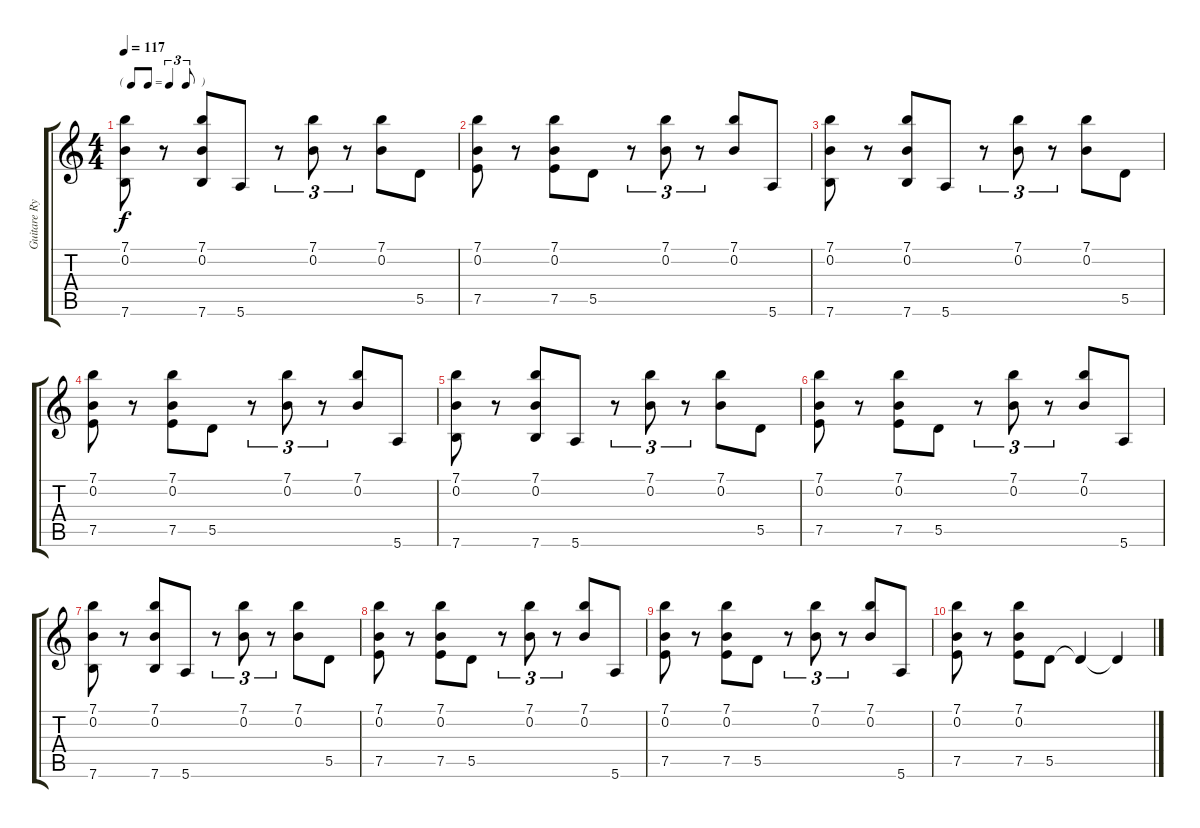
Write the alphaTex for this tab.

\track ("Guitare Rythm Tapping" "Guitare Ry") {instrument electricguitarjazz}
\staff {score tabs}
\tuning (E4 B3 G3 D3 A2 E2) {hide}
\ts (4 4)
\tf triplet8th
\tempo 117
\clef g2
\ks c
(7.1 0.2 7.6).8{dy f} r.8 (7.1 0.2 7.6).8 5.6.8 r.8{tu (3 2)} (7.1 0.2).8{tu (3 2)} r.8{tu (3 2)} (7.1 0.2).8 5.5.8 |
(7.1 0.2 7.5).8 r.8 (7.1 0.2 7.5).8 5.5.8 r.8{tu (3 2)} (7.1 0.2).8{tu (3 2)} r.8{tu (3 2)} (7.1 0.2).8 5.6.8 |
(7.1 0.2 7.6).8 r.8 (7.1 0.2 7.6).8 5.6.8 r.8{tu (3 2)} (7.1 0.2).8{tu (3 2)} r.8{tu (3 2)} (7.1 0.2).8 5.5.8 |
(7.1 0.2 7.5).8 r.8 (7.1 0.2 7.5).8 5.5.8 r.8{tu (3 2)} (7.1 0.2).8{tu (3 2)} r.8{tu (3 2)} (7.1 0.2).8 5.6.8 |
(7.1 0.2 7.6).8 r.8 (7.1 0.2 7.6).8 5.6.8 r.8{tu (3 2)} (7.1 0.2).8{tu (3 2)} r.8{tu (3 2)} (7.1 0.2).8 5.5.8 |
(7.1 0.2 7.5).8 r.8 (7.1 0.2 7.5).8 5.5.8 r.8{tu (3 2)} (7.1 0.2).8{tu (3 2)} r.8{tu (3 2)} (7.1 0.2).8 5.6.8 |
(7.1 0.2 7.6).8 r.8 (7.1 0.2 7.6).8 5.6.8 r.8{tu (3 2)} (7.1 0.2).8{tu (3 2)} r.8{tu (3 2)} (7.1 0.2).8 5.5.8 |
(7.1 0.2 7.5).8 r.8 (7.1 0.2 7.5).8 5.5.8 r.8{tu (3 2)} (7.1 0.2).8{tu (3 2)} r.8{tu (3 2)} (7.1 0.2).8 5.6.8 |
(7.1 0.2 7.5).8 r.8 (7.1 0.2 7.5).8 5.5.8 r.8{tu (3 2)} (7.1 0.2).8{tu (3 2)} r.8{tu (3 2)} (7.1 0.2).8 5.6.8 |
(7.1 0.2 7.5).8 r.8 (7.1 0.2 7.5).8 5.5.8 5.5{t}.4 5.5{t}.4
